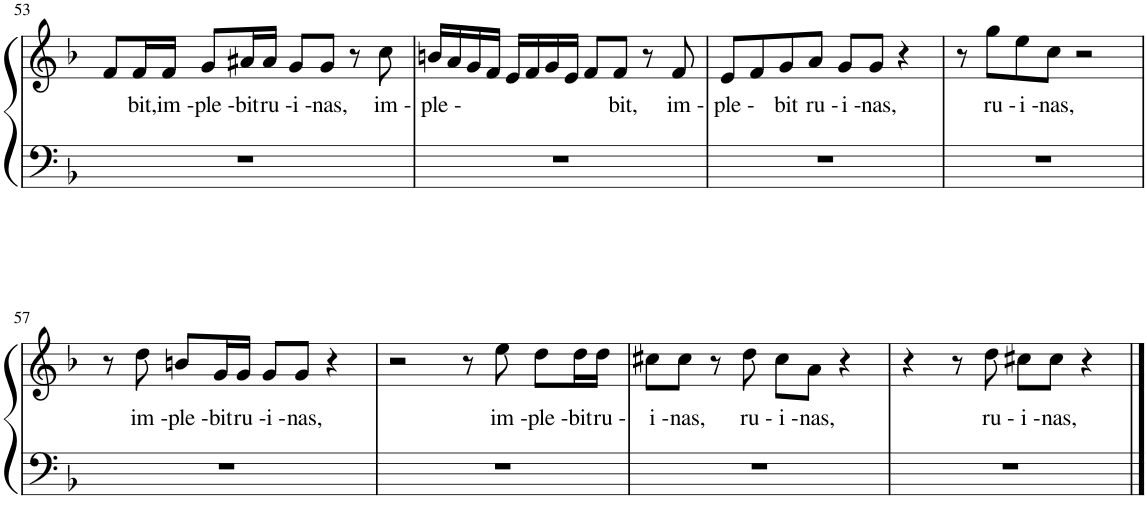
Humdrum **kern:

**kern	**kern	**text
*part1	*part1	*part1
*staff2	*staff1	*staff1
*I"Piano	*	*
*I'Pno.	*	*
!!LO:PB:g=z
*clefF4	*clefG2	*
*k[b-]	*k[b-]	*
*M4/4	*M4/4	*
*met(c)	*met(c)	*
=53	=53	=53
1r	8f/L	.
!	!	!LO:LY:b
.	16f/L	bit,
!	!	!LO:LY:b
.	16f/JJ	im -
!	!	!LO:LY:b
.	8g/L	ple -
!	!	!LO:LY:b
.	16a#X/L	bit
!	!	!LO:LY:b
.	16a#/JJ	ru -
!	!	!LO:LY:b
.	8g/L	i -
!	!	!LO:LY:b
.	8g/J	nas,
.	8r	.
!	!	!LO:LY:b
.	8cc\	im -
=54	=54	=54
!	!	!LO:LY:b
1r	16bn/LL	ple -
.	16a/	.
.	16g/	.
.	16f/JJ	.
.	16e/LL	.
.	16f/	.
.	16g/	.
.	16e/JJ	.
.	8f/L	.
!	!	!LO:LY:b
.	8f/J	bit,
.	8r	.
!	!	!LO:LY:b
.	8f/	im -
=55	=55	=55
!	!	!LO:LY:b
1r	8e/L	ple -
.	8f/	.
!	!	!LO:LY:b
.	8g/	bit
!	!	!LO:LY:b
.	8a/J	ru -
!	!	!LO:LY:b
.	8g/L	i -
!	!	!LO:LY:b
.	8g/J	nas,
.	4r	.
=56	=56	=56
1r	8r	.
!	!	!LO:LY:b
.	8gg\L	ru -
!	!	!LO:LY:b
.	8ee\	i -
!	!	!LO:LY:b
.	8cc\J	nas,
.	2r	.
!!LO:LB:g=z
=57	=57	=57
1r	8r	.
!	!	!LO:LY:b
.	8dd\	im -
!	!	!LO:LY:b
.	8bn/L	ple -
!	!	!LO:LY:b
.	16g/L	bit
!	!	!LO:LY:b
.	16g/JJ	ru -
!	!	!LO:LY:b
.	8g/L	i -
!	!	!LO:LY:b
.	8g/J	nas,
.	4r	.
=58	=58	=58
1r	2r	.
.	8r	.
!	!	!LO:LY:b
.	8ee\	im -
!	!	!LO:LY:b
.	8dd\L	ple -
!	!	!LO:LY:b
.	16dd\L	bit
!	!	!LO:LY:b
.	16dd\JJ	ru -
=59	=59	=59
!	!	!LO:LY:b
1r	8cc#X\L	i -
!	!	!LO:LY:b
.	8cc#\J	nas,
.	8r	.
!	!	!LO:LY:b
.	8dd\	ru -
!	!	!LO:LY:b
.	8cc#\L	i -
!	!	!LO:LY:b
.	8a\J	nas,
.	4r	.
=60	=60	=60
1r	4r	.
.	8r	.
!	!	!LO:LY:b
.	8dd\	ru -
!	!	!LO:LY:b
.	8cc#X\L	i -
!	!	!LO:LY:b
.	8cc#\J	nas,
.	4r	.
==	==	==
*-	*-	*-
